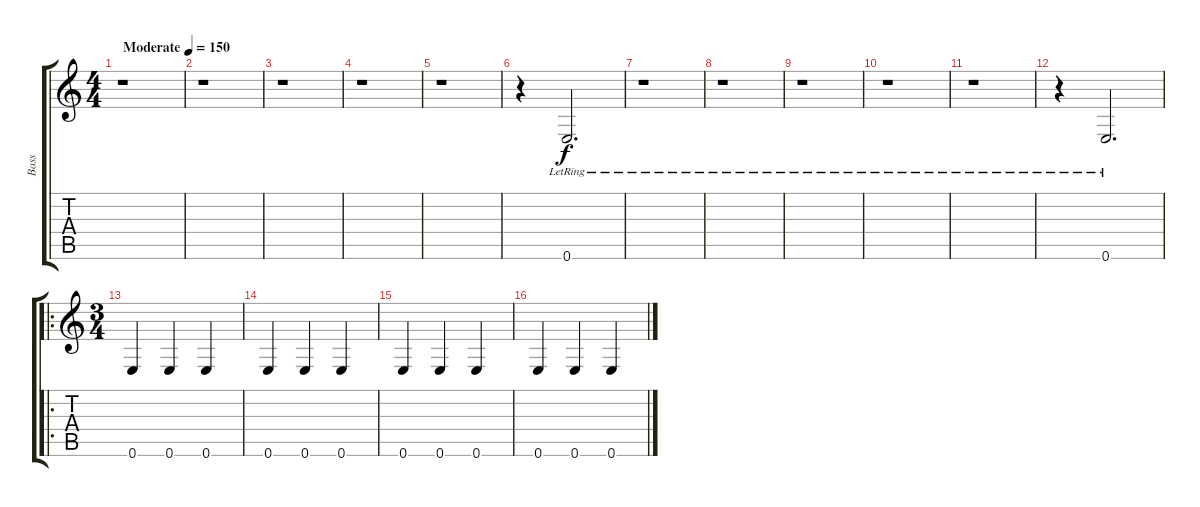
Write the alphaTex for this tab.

\track ("Bass" "Bass") {instrument electricbassfinger}
\staff {score tabs}
\tuning (E4 B3 G3 D3 A2 E2) {hide}
\ts (4 4)
\tempo (150 "Moderate")
\clef g2
\ks c
r.1{dy f instrument electricbassfinger} |
r.1 |
r.1 |
r.1 |
r.1 |
r.4 0.6{lr}.2{d} |
r.1 |
r.1 |
r.1 |
r.1 |
r.1 |
r.4 0.6{lr}.2{d} |
\ro
\ts (3 4)
0.6.4 0.6.4 0.6.4 |
0.6.4 0.6.4 0.6.4 |
0.6.4 0.6.4 0.6.4 |
0.6.4 0.6.4 0.6.4
